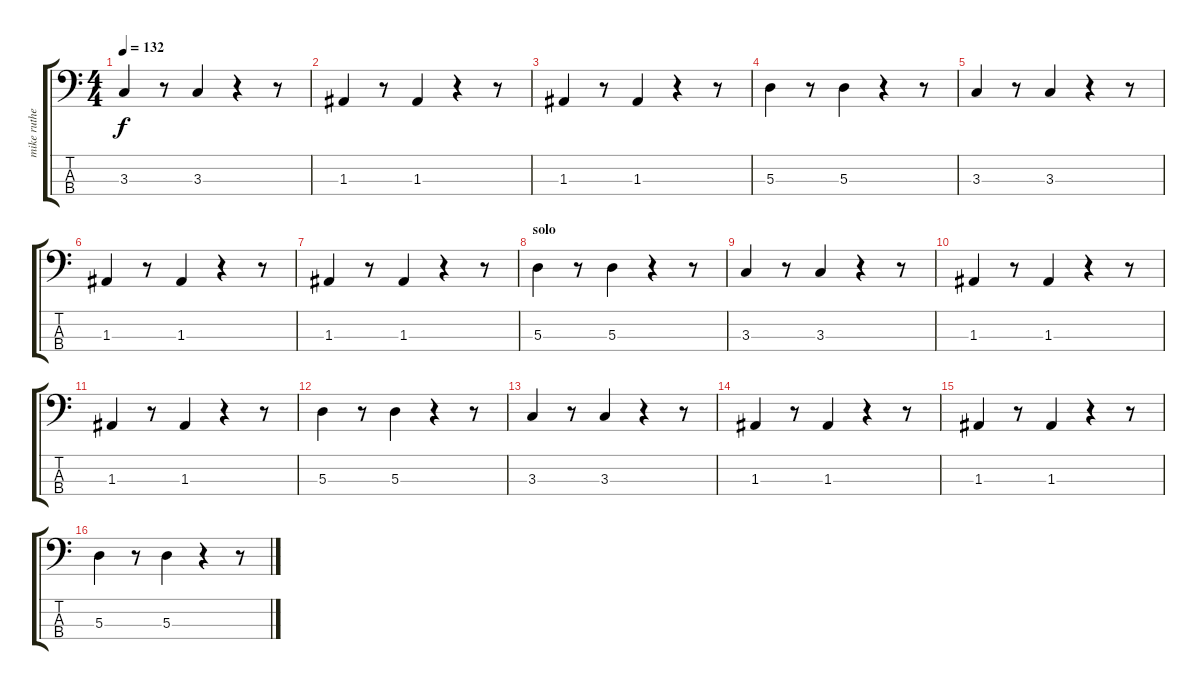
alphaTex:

\track ("mike rutherford" "mike ruthe") {instrument electricbassfinger}
\staff {score tabs}
\tuning (G2 D2 A1 E1) {hide}
\ts (4 4)
\tempo 132
\clef f4
\ks c
3.3.4{dy f} r.8 3.3.4 r.4 r.8 |
1.3.4 r.8 1.3.4 r.4 r.8 |
1.3.4 r.8 1.3.4 r.4 r.8 |
5.3.4 r.8 5.3.4 r.4 r.8 |
3.3.4 r.8 3.3.4 r.4 r.8 |
1.3.4 r.8 1.3.4 r.4 r.8 |
1.3.4 r.8 1.3.4 r.4 r.8 |
\section ("" "solo")
5.3.4 r.8 5.3.4 r.4 r.8 |
3.3.4 r.8 3.3.4 r.4 r.8 |
1.3.4 r.8 1.3.4 r.4 r.8 |
1.3.4 r.8 1.3.4 r.4 r.8 |
5.3.4 r.8 5.3.4 r.4 r.8 |
3.3.4 r.8 3.3.4 r.4 r.8 |
1.3.4 r.8 1.3.4 r.4 r.8 |
1.3.4 r.8 1.3.4 r.4 r.8 |
5.3.4 r.8 5.3.4 r.4 r.8
